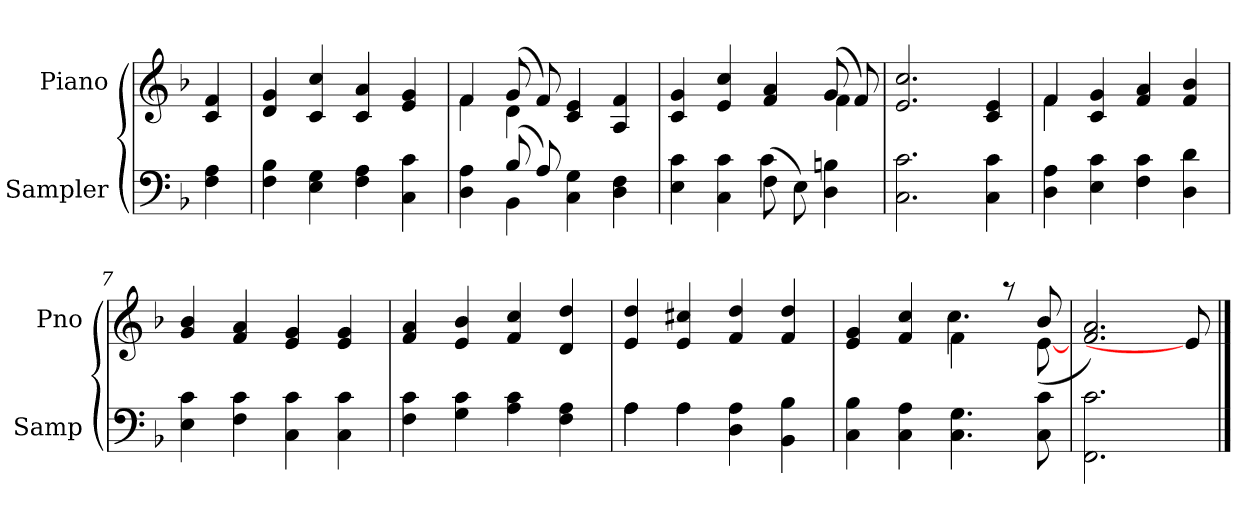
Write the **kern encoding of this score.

**kern	**kern
*part2	*part1
*staff2	*staff1
*I"Sampler	*I"Piano
*I'Samp	*I'Pno
*clefF4	*clefG2
*k[b-]	*k[b-]
*F:	*F:
=1	=1
4F 4A	4c 4f
=2	=2
4F 4B-	4d 4g
4E 4G	4c 4cc
4F 4A	4c 4a
4C 4c	4e 4g
=3	=3
*^	*^
4D 4A	4ryy	4f/	4f
(8B-/	4BB-	(8g/	4d
8A/)	.	8f/)	.
4C 4G	2ryy	4c 4e	2ryy
4D 4F	.	4A 4f	.
=4	=4	=4	=4
4E 4c	2ryy	4c 4g	2.ryy
4C 4c	.	4e 4cc	.
(8F\	4c	4f 4a	.
8E\)	.	.	.
4D 4Bn	4ryy	(8g/	4f
.	.	8f/)	.
*v	*v	*	*
*	*v	*v
=5	=5
2.C 2.c	2.e 2.cc
4C 4c	4c 4e
=6	=6
*	*^
4D 4A	4f/	4f
4E 4c	4c 4g	2.ryy
4F 4c	4f 4a	.
4D 4d	4f 4b-	.
*	*v	*v
=7	=7
4E 4c	4g 4b-
4F 4c	4f 4a
4C 4c	4e 4g
4C 4c	4e 4g
=8	=8
4F 4c	4f 4a
4G 4c	4e 4b-
4A 4c	4f 4cc
4F 4A	4d 4dd
=9	=9
*^	*
4A\	4A	4e 4dd
4A\	4A	4e 4cc#X
4D 4A	2ryy	4f 4dd
4BB- 4B-	.	4f 4dd
*v	*v	*
=10	=10
*	*^
4C 4B-	4e 4g	2ryy
4C 4A	4f 4cc	.
4.C 4.G	4f\	4.cc
.	8r	.
8C 8c	8b-/	([8e
*	*v	*v
=11	=11
2.FF 2.c	2.f 2.a)
8ryy	8e]
==	==
*-	*-
